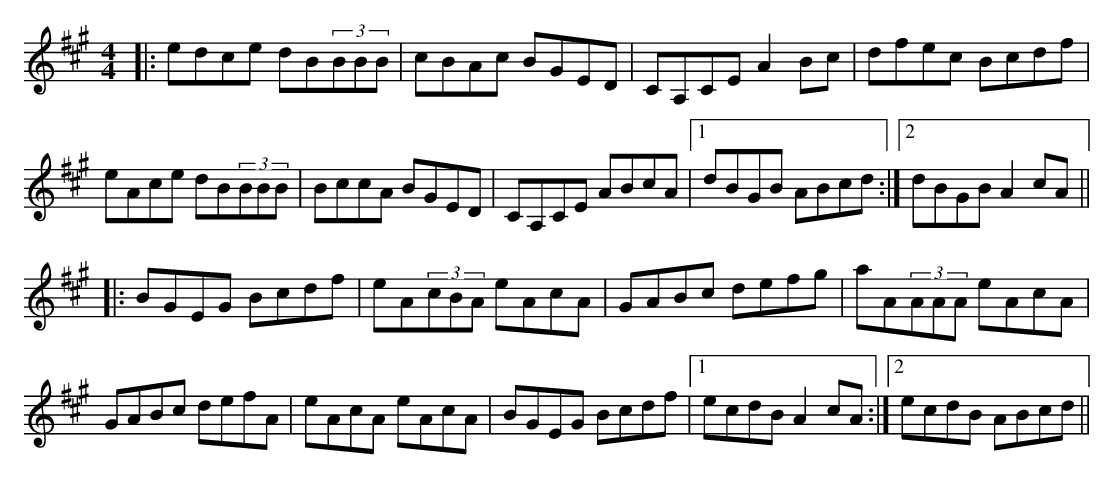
X:1
M:4/4
K:A
|:edce dB(3BBB|cBAc BGED|CA,CE A2Bc|dfec Bcdf|
eAce dB(3BBB|BccA BGED|CA,CE ABcA|1 dBGB ABcd:|2 dBGB A2cA||
|:BGEG Bcdf|eA(3cBA eAcA|GABc defg|aA(3AAA eAcA|
GABc defA|eAcA eAcA|BGEG Bcdf|1 ecdB A2cA:|2 ecdB ABcd||
